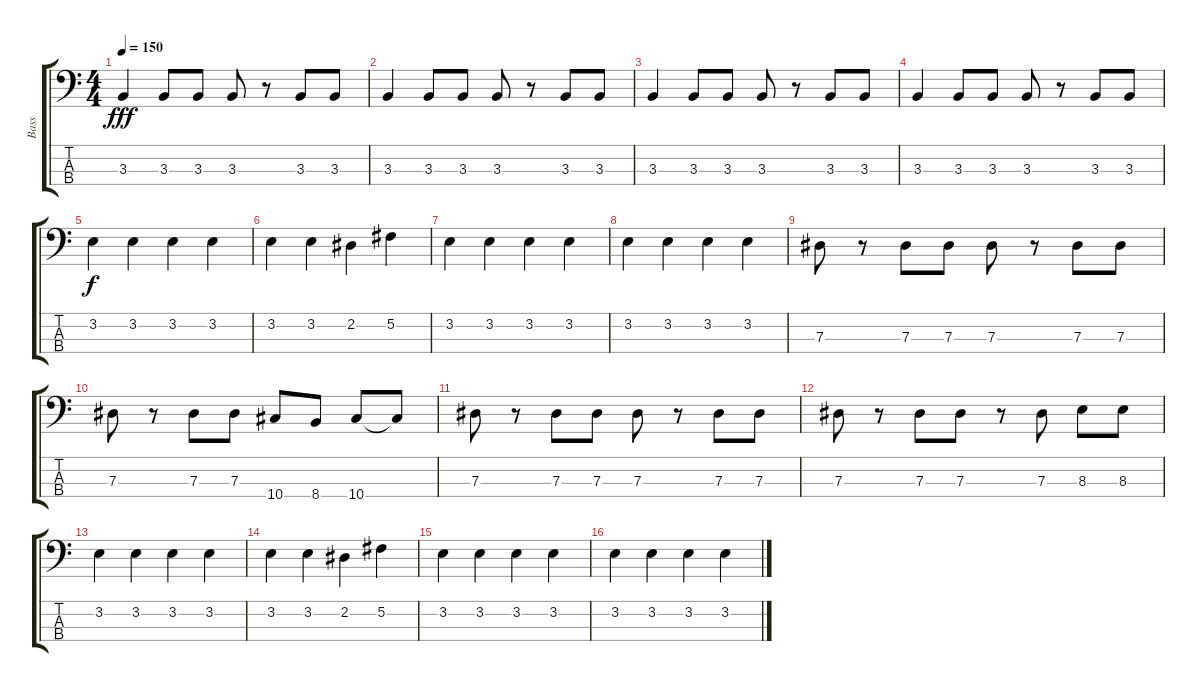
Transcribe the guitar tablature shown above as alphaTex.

\track ("Bass" "Bass") {instrument electricbassfinger}
\staff {score tabs}
\tuning (Gb2 Db2 Ab1 Eb1) {hide}
\ts (4 4)
\tempo 150
\clef f4
\ks c
3.3.4{dy fff} 3.3.8 3.3.8 3.3.8 r.8 3.3.8 3.3.8 |
3.3.4 3.3.8 3.3.8 3.3.8 r.8 3.3.8 3.3.8 |
3.3.4 3.3.8 3.3.8 3.3.8 r.8 3.3.8 3.3.8 |
3.3.4 3.3.8 3.3.8 3.3.8 r.8 3.3.8 3.3.8 |
3.2.4{dy f} 3.2.4 3.2.4 3.2.4 |
3.2.4 3.2.4 2.2.4 5.2.4 |
3.2.4 3.2.4 3.2.4 3.2.4 |
3.2.4 3.2.4 3.2.4 3.2.4 |
7.3.8 r.8 7.3.8 7.3.8 7.3.8 r.8 7.3.8 7.3.8 |
7.3.8 r.8 7.3.8 7.3.8 10.4.8 8.4.8 10.4.8 10.4{t}.8 |
7.3.8 r.8 7.3.8 7.3.8 7.3.8 r.8 7.3.8 7.3.8 |
7.3.8 r.8 7.3.8 7.3.8 r.8 7.3.8 8.3.8 8.3.8 |
3.2.4 3.2.4 3.2.4 3.2.4 |
3.2.4 3.2.4 2.2.4 5.2.4 |
3.2.4 3.2.4 3.2.4 3.2.4 |
3.2.4 3.2.4 3.2.4 3.2.4
